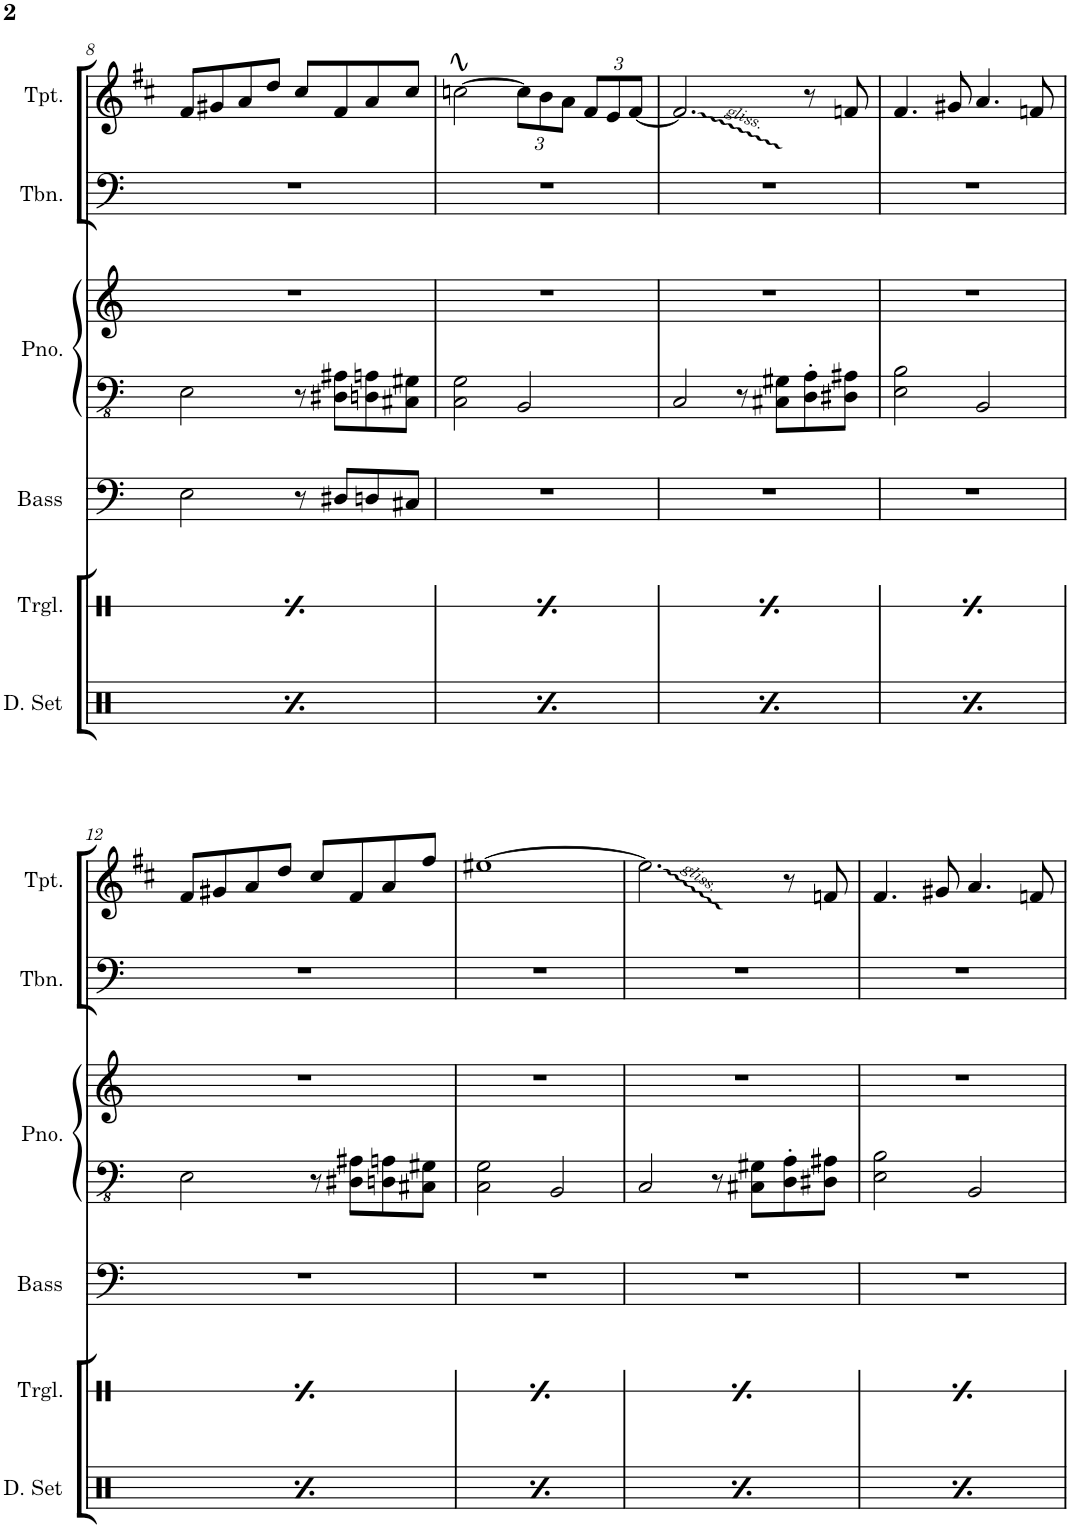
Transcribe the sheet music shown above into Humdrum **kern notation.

**kern	**dynam	**kern	**dynam	**kern	**kern	**kern	**kern	**kern
*part6	*part6	*part5	*part5	*part4	*part3	*part3	*part2	*part1
*staff7	*staff7	*staff6	*staff6	*staff5	*staff4	*staff3	*staff2	*staff1
*I"Drumset	*	*I"Triangle	*	*I"Acoustic Bass	*I"Piano	*	*I"Trombone	*I"Trumpet
*I'D. Set	*	*I'Trgl.	*	*I'Bass	*I'Pno.	*	*I'Tbn.	*I'Tpt.
!!LO:PB:g=z
*clefX	*	*clefX	*	*clefF4	*clefFv4	*clefG2	*clefF4	*clefG2
*	*	*	*	*Trd7c12	*	*	*	*Trd1c2
*k[]	*	*k[]	*	*k[]	*k[]	*k[]	*k[]	*k[f#c#]
*M4/4	*	*M4/4	*	*M4/4	*M4/4	*M4/4	*M4/4	*M4/4
=8	=8	=8	=8	=8	=8	=8	=8	=8
!	!LO:DY:b	!	!LO:DY:b	!	!	!	!	!
4r	p	4Re\	p	2E\	2EE\	1r	1r	8f#/L
.	.	.	.	.	.	.	.	8g#X/
4Rd\	.	8Re\L	.	.	.	.	.	8a/
.	.	8Re\J	.	.	.	.	.	8dd/J
4r	.	4Re\	.	8r	8r	.	.	8cc#/L
.	.	.	.	8D#X/L	8DD#X\ 8AA#X\L	.	.	8f#/
4Rd\	.	8Re\L	.	8Dn/	8DDn\ 8AAn\	.	.	8a/
.	.	8Re\J	.	8C#X/J	8CC#X\ 8GG#X\J	.	.	8cc#/J
=9	=9	=9	=9	=9	=9	=9	=9	=9
!	!LO:DY:b	!	!LO:DY:b	!	!	!	!	!
4r	p	4Re\	p	1r	2CC\ 2GG\	1r	1r	[2ccn\
4Rd\	.	8Re\L	.	.	.	.	.	.
.	.	8Re\J	.	.	.	.	.	.
*	*	*	*	*	*	*	*	*Xbrackettup
4r	.	4Re\	.	.	2BBB/	.	.	12cc\L]
.	.	.	.	.	.	.	.	12b\
.	.	.	.	.	.	.	.	12a\J
4Rd\	.	8Re\L	.	.	.	.	.	12f#/L
.	.	.	.	.	.	.	.	12e/
.	.	8Re\J	.	.	.	.	.	.
.	.	.	.	.	.	.	.	[12f#/J
=10	=10	=10	=10	=10	=10	=10	=10	=10
!	!LO:DY:b	!	!LO:DY:b	!	!	!	!	!
4r	p	4Re\	p	1r	2CC/	1r	1r	2.f#/]
4Rd\	.	8Re\L	.	.	.	.	.	.
.	.	8Re\J	.	.	.	.	.	.
4r	.	4Re\	.	.	8r	.	.	.
.	.	.	.	.	8CC#X\ 8GG#X\L	.	.	.
4Rd\	.	8Re\L	.	.	8DD\' 8AA\'	.	.	8r
.	.	8Re\J	.	.	8DD#X\ 8AA#X\J	.	.	8fn/
=11	=11	=11	=11	=11	=11	=11	=11	=11
!	!LO:DY:b	!	!LO:DY:b	!	!	!	!	!
4r	p	4Re\	p	1r	2EE\ 2BB\	1r	1r	4.f#/
4Rd\	.	8Re\L	.	.	.	.	.	.
.	.	8Re\J	.	.	.	.	.	8g#X/
4r	.	4Re\	.	.	2BBB/	.	.	4.a/
4Rd\	.	8Re\L	.	.	.	.	.	.
.	.	8Re\J	.	.	.	.	.	8fn/
!!LO:LB:g=z
=12	=12	=12	=12	=12	=12	=12	=12	=12
!	!LO:DY:b	!	!LO:DY:b	!	!	!	!	!
4r	p	4Re\	p	1r	2EE\	1r	1r	8f#/L
.	.	.	.	.	.	.	.	8g#X/
4Rd\	.	8Re\L	.	.	.	.	.	8a/
.	.	8Re\J	.	.	.	.	.	8dd/J
4r	.	4Re\	.	.	8r	.	.	8cc#/L
.	.	.	.	.	8DD#X\ 8AA#X\L	.	.	8f#/
4Rd\	.	8Re\L	.	.	8DDn\ 8AAn\	.	.	8a/
.	.	8Re\J	.	.	8CC#X\ 8GG#X\J	.	.	8ff#/J
=13	=13	=13	=13	=13	=13	=13	=13	=13
!	!LO:DY:b	!	!LO:DY:b	!	!	!	!	!
4r	p	4Re\	p	1r	2CC\ 2GG\	1r	1r	[1ee#X
4Rd\	.	8Re\L	.	.	.	.	.	.
.	.	8Re\J	.	.	.	.	.	.
4r	.	4Re\	.	.	2BBB/	.	.	.
4Rd\	.	8Re\L	.	.	.	.	.	.
.	.	8Re\J	.	.	.	.	.	.
=14	=14	=14	=14	=14	=14	=14	=14	=14
!	!LO:DY:b	!	!LO:DY:b	!	!	!	!	!
4r	p	4Re\	p	1r	2CC/	1r	1r	2.ee#\]
4Rd\	.	8Re\L	.	.	.	.	.	.
.	.	8Re\J	.	.	.	.	.	.
4r	.	4Re\	.	.	8r	.	.	.
.	.	.	.	.	8CC#X\ 8GG#X\L	.	.	.
4Rd\	.	8Re\L	.	.	8DD\' 8AA\'	.	.	8r
.	.	8Re\J	.	.	8DD#X\ 8AA#X\J	.	.	8fn/
=15	=15	=15	=15	=15	=15	=15	=15	=15
!	!LO:DY:b	!	!LO:DY:b	!	!	!	!	!
4r	p	4Re\	p	1r	2EE\ 2BB\	1r	1r	4.f#/
4Rd\	.	8Re\L	.	.	.	.	.	.
.	.	8Re\J	.	.	.	.	.	8g#X/
4r	.	4Re\	.	.	2BBB/	.	.	4.a/
4Rd\	.	8Re\L	.	.	.	.	.	.
.	.	8Re\J	.	.	.	.	.	8fn/
=	=	=	=	=	=	=	=	=
*-	*-	*-	*-	*-	*-	*-	*-	*-
